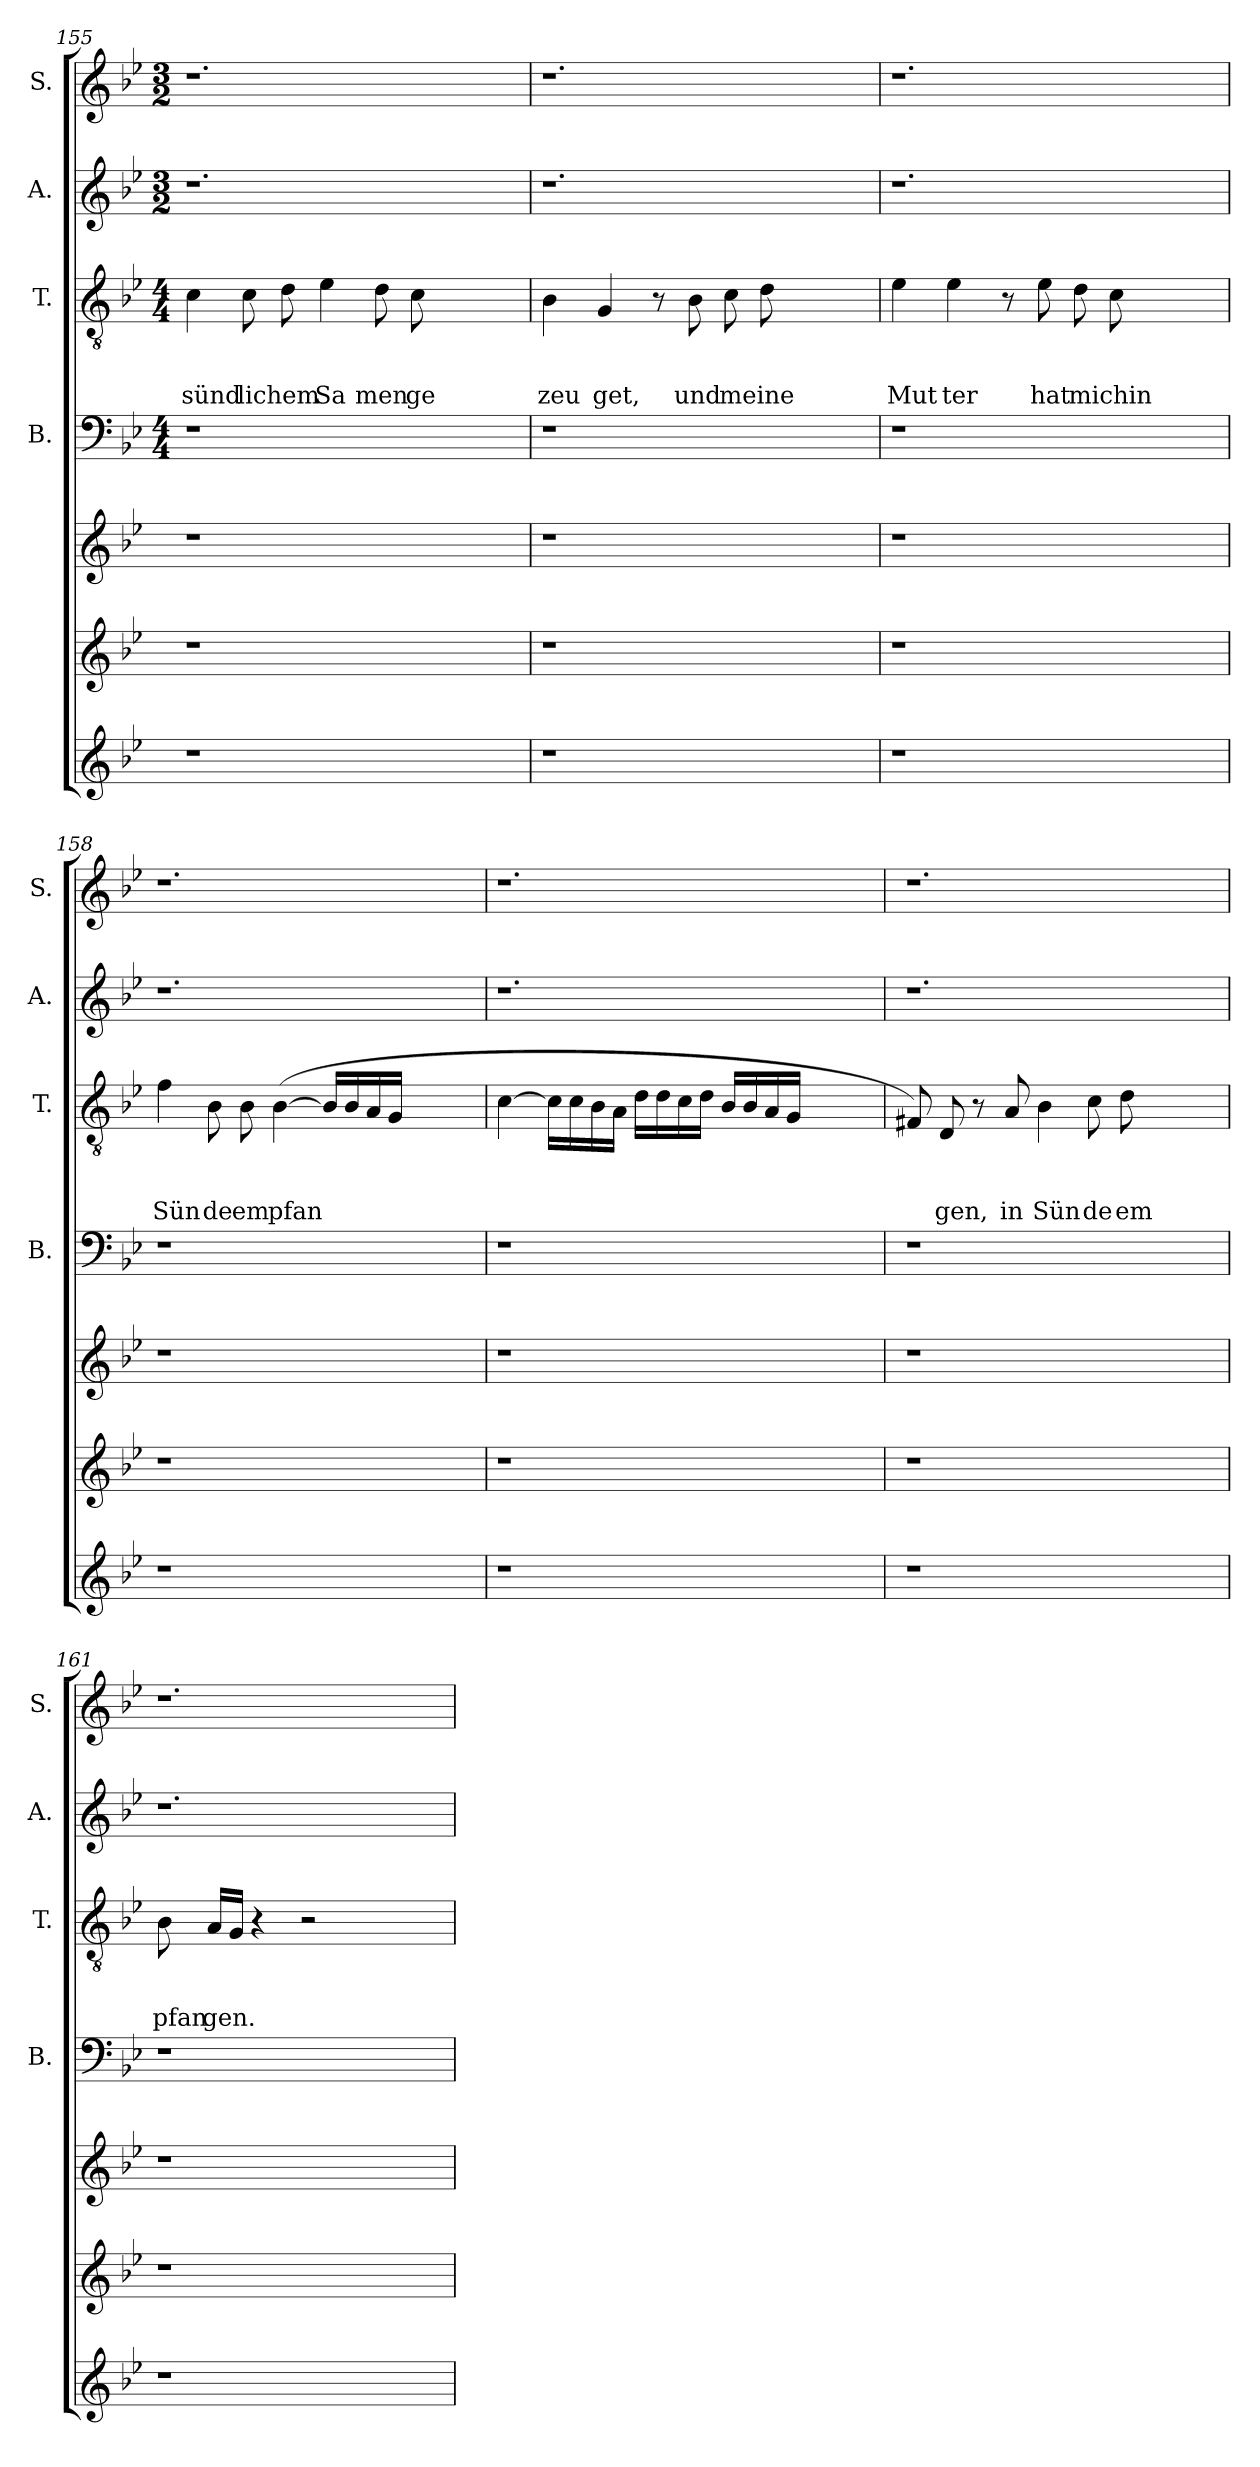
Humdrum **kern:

**kern	**kern	**kern	**kern	**kern	**text	**text	**text	**kern	**kern
*part7	*part6	*part5	*part4	*part3	*part3	*part3	*part3	*part2	*part1
*staff7	*staff6	*staff5	*staff4	*staff3	*staff3	*staff3	*staff3	*staff2	*staff1
*	*	*	*I"B.	*I"T.	*	*	*	*I"A.	*I"S.
*	*	*	*I'B.	*I'T.	*	*	*	*I'A.	*I'S.
*clefG2	*clefG2	*clefG2	*clefF4	*clefGv2	*	*	*	*clefG2	*clefG2
*k[b-e-]	*k[b-e-]	*k[b-e-]	*k[b-e-]	*k[b-e-]	*	*	*	*k[b-e-]	*k[b-e-]
*B-:	*B-:	*B-:	*B-:	*B-:	*	*	*	*B-:	*B-:
*	*	*	*M4/4	*M4/4	*	*	*	*M3/2	*M3/2
=155	=155	=155	=155	=155	=155	=155	=155	=155	=155
!	!	!	!	!	!	!	!LO:LY:b	!	!
1r	1r	1r	1r	4c\	.	.	sünd	1.r	1.r
!	!	!	!	!	!	!	!LO:LY:b	!	!
.	.	.	.	8c\	.	.	lichem	.	.
.	.	.	.	8d\	.	.	.	.	.
!	!	!	!	!	!	!	!LO:LY:b	!	!
.	.	.	.	4e-\	.	.	Sa	.	.
!	!	!	!	!	!	!	!LO:LY:b	!	!
.	.	.	.	8d\	.	.	men	.	.
!	!	!	!	!	!	!	!LO:LY:b	!	!
.	.	.	.	8c\	.	.	ge	.	.
2ryy	2ryy	2ryy	2ryy	2ryy	.	.	.	.	.
=156	=156	=156	=156	=156	=156	=156	=156	=156	=156
!	!	!	!	!	!	!	!LO:LY:b	!	!
1r	1r	1r	1r	4B-\	.	.	zeu	1.r	1.r
!	!	!	!	!	!	!	!LO:LY:b	!	!
.	.	.	.	4G/	.	.	get,	.	.
.	.	.	.	8r	.	.	.	.	.
!	!	!	!	!	!	!	!LO:LY:b	!	!
.	.	.	.	8B-\	.	.	und	.	.
!	!	!	!	!	!	!	!LO:LY:b	!	!
.	.	.	.	8c\	.	.	meine	.	.
.	.	.	.	8d\	.	.	.	.	.
2ryy	2ryy	2ryy	2ryy	2ryy	.	.	.	.	.
=157	=157	=157	=157	=157	=157	=157	=157	=157	=157
!	!	!	!	!	!	!	!LO:LY:b	!	!
1r	1r	1r	1r	4e-\	.	.	Mut	1.r	1.r
!	!	!	!	!	!	!	!LO:LY:b	!	!
.	.	.	.	4e-\	.	.	ter	.	.
.	.	.	.	8r	.	.	.	.	.
!	!	!	!	!	!	!	!LO:LY:b	!	!
.	.	.	.	8e-\	.	.	hat	.	.
!	!	!	!	!	!	!	!LO:LY:b	!	!
.	.	.	.	8d\	.	.	michin	.	.
.	.	.	.	8c\	.	.	.	.	.
2ryy	2ryy	2ryy	2ryy	2ryy	.	.	.	.	.
!!LO:LB:g=z
=158	=158	=158	=158	=158	=158	=158	=158	=158	=158
!	!	!	!	!	!	!	!LO:LY:b	!	!
1r	1r	1r	1r	4f\	.	.	Sün	1.r	1.r
!	!	!	!	!	!	!	!LO:LY:b	!	!
.	.	.	.	8B-\	.	.	de	.	.
!	!	!	!	!	!	!	!LO:LY:b	!	!
.	.	.	.	8B-\	.	.	em	.	.
!	!	!	!	!	!	!	!LO:LY:b	!	!
.	.	.	.	(>[<4B-\	.	.	pfan	.	.
.	.	.	.	16B-/LL]	.	.	.	.	.
.	.	.	.	16B-/	.	.	.	.	.
.	.	.	.	16A/	.	.	.	.	.
.	.	.	.	16G/JJ	.	.	.	.	.
2ryy	2ryy	2ryy	2ryy	2ryy	.	.	.	.	.
=159	=159	=159	=159	=159	=159	=159	=159	=159	=159
1r	1r	1r	1r	[>4c\	.	.	.	1.r	1.r
.	.	.	.	16c\LL]	.	.	.	.	.
.	.	.	.	16c\	.	.	.	.	.
.	.	.	.	16B-\	.	.	.	.	.
.	.	.	.	16A\JJ	.	.	.	.	.
.	.	.	.	16d\LL	.	.	.	.	.
.	.	.	.	16d\	.	.	.	.	.
.	.	.	.	16c\	.	.	.	.	.
.	.	.	.	16d\JJ	.	.	.	.	.
.	.	.	.	16B-/LL	.	.	.	.	.
.	.	.	.	16B-/	.	.	.	.	.
.	.	.	.	16A/	.	.	.	.	.
.	.	.	.	16G/JJ	.	.	.	.	.
2ryy	2ryy	2ryy	2ryy	2ryy	.	.	.	.	.
=160	=160	=160	=160	=160	=160	=160	=160	=160	=160
1r	1r	1r	1r	8F#X/)	.	.	.	1.r	1.r
!	!	!	!	!	!	!	!LO:LY:b	!	!
.	.	.	.	8D/	.	.	gen,	.	.
.	.	.	.	8r	.	.	.	.	.
!	!	!	!	!	!	!	!LO:LY:b	!	!
.	.	.	.	8A/	.	.	in	.	.
!	!	!	!	!	!	!	!LO:LY:b	!	!
.	.	.	.	4B-\	.	.	Sün	.	.
!	!	!	!	!	!	!	!LO:LY:b	!	!
.	.	.	.	8c\	.	.	de	.	.
!	!	!	!	!	!	!	!LO:LY:b	!	!
.	.	.	.	8d\	.	.	em	.	.
2ryy	2ryy	2ryy	2ryy	2ryy	.	.	.	.	.
=161	=161	=161	=161	=161	=161	=161	=161	=161	=161
!	!	!	!	!	!	!	!LO:LY:b	!	!
1r	1r	1r	1r	8B-\	.	.	pfan	1.r	1.r
!	!	!	!	!	!	!	!LO:LY:b	!	!
.	.	.	.	16A/LL	.	.	gen.	.	.
.	.	.	.	16G/JJ	.	.	.	.	.
.	.	.	.	4r	.	.	.	.	.
.	.	.	.	2r	.	.	.	.	.
2ryy	2ryy	2ryy	2ryy	2ryy	.	.	.	.	.
=	=	=	=	=	=	=	=	=	=
*-	*-	*-	*-	*-	*-	*-	*-	*-	*-
